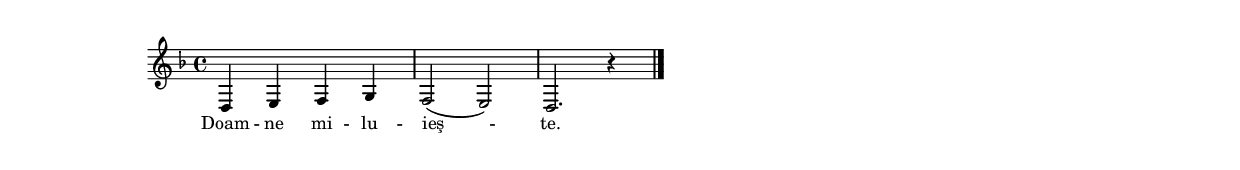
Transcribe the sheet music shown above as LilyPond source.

\version "2.12.0"
\include "defines.ly"
#(define myNoteSpacing 5.0)
#(define raggedRight #t)
\include "preamble.ly"

global = {
  \globalPreamble
  \key f \major
}

monoWords = \lyricmode {
  Doam -- ne mi -- lu -- ieş -- te.
}

monoMusic = \relative {
  d4 e4 f4 g4
  f2( e2)
  d2. r4 \bar "|."
}

\version "2.12.0"
myScore = \new Score \with {
  \override SpacingSpanner #'shortest-duration-space = #myNoteSpacing
} <<
  \new Staff { \global \monoMusic }
  \addlyrics { \monoWords }
>>

\score {
  \myScore
  \layout { }
  \midi {
    \midiTempo
    \context {
      \Voice
      \remove "Dynamic_performer"
    }
  }
}

